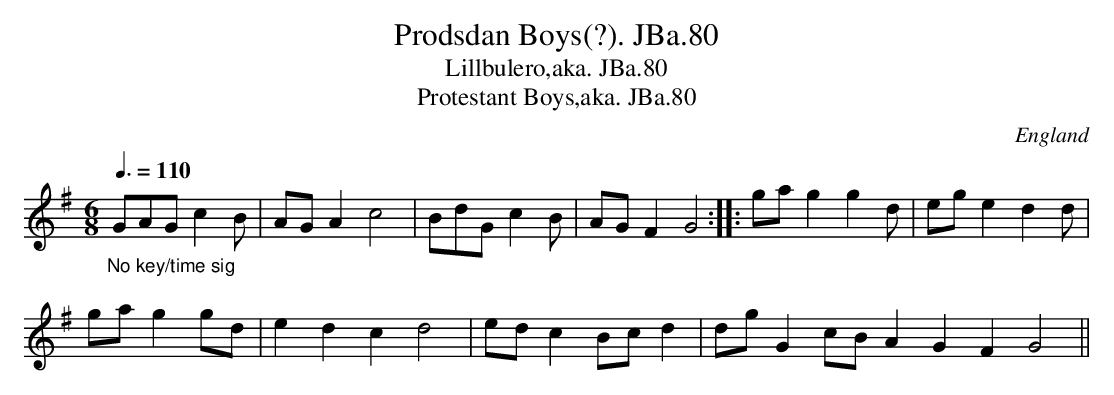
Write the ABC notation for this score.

X:1
T:Prodsdan Boys(?). JBa.80
T:Lillbulero,aka. JBa.80
T:Protestant Boys,aka. JBa.80
L:1/8
M:6/8
O:England
Q:3/8=110
K:G major
"_No key/time sig" GAG c2B | AGA2c4 |\
BdG c2 B | AGF2 G4 :||: gag2g2d | ege2 d2d |!
gag2gd |\
e2d2c2 d4 | edc2 Bc d2 | dg G2 cB A2G2F2 G4 ||!
